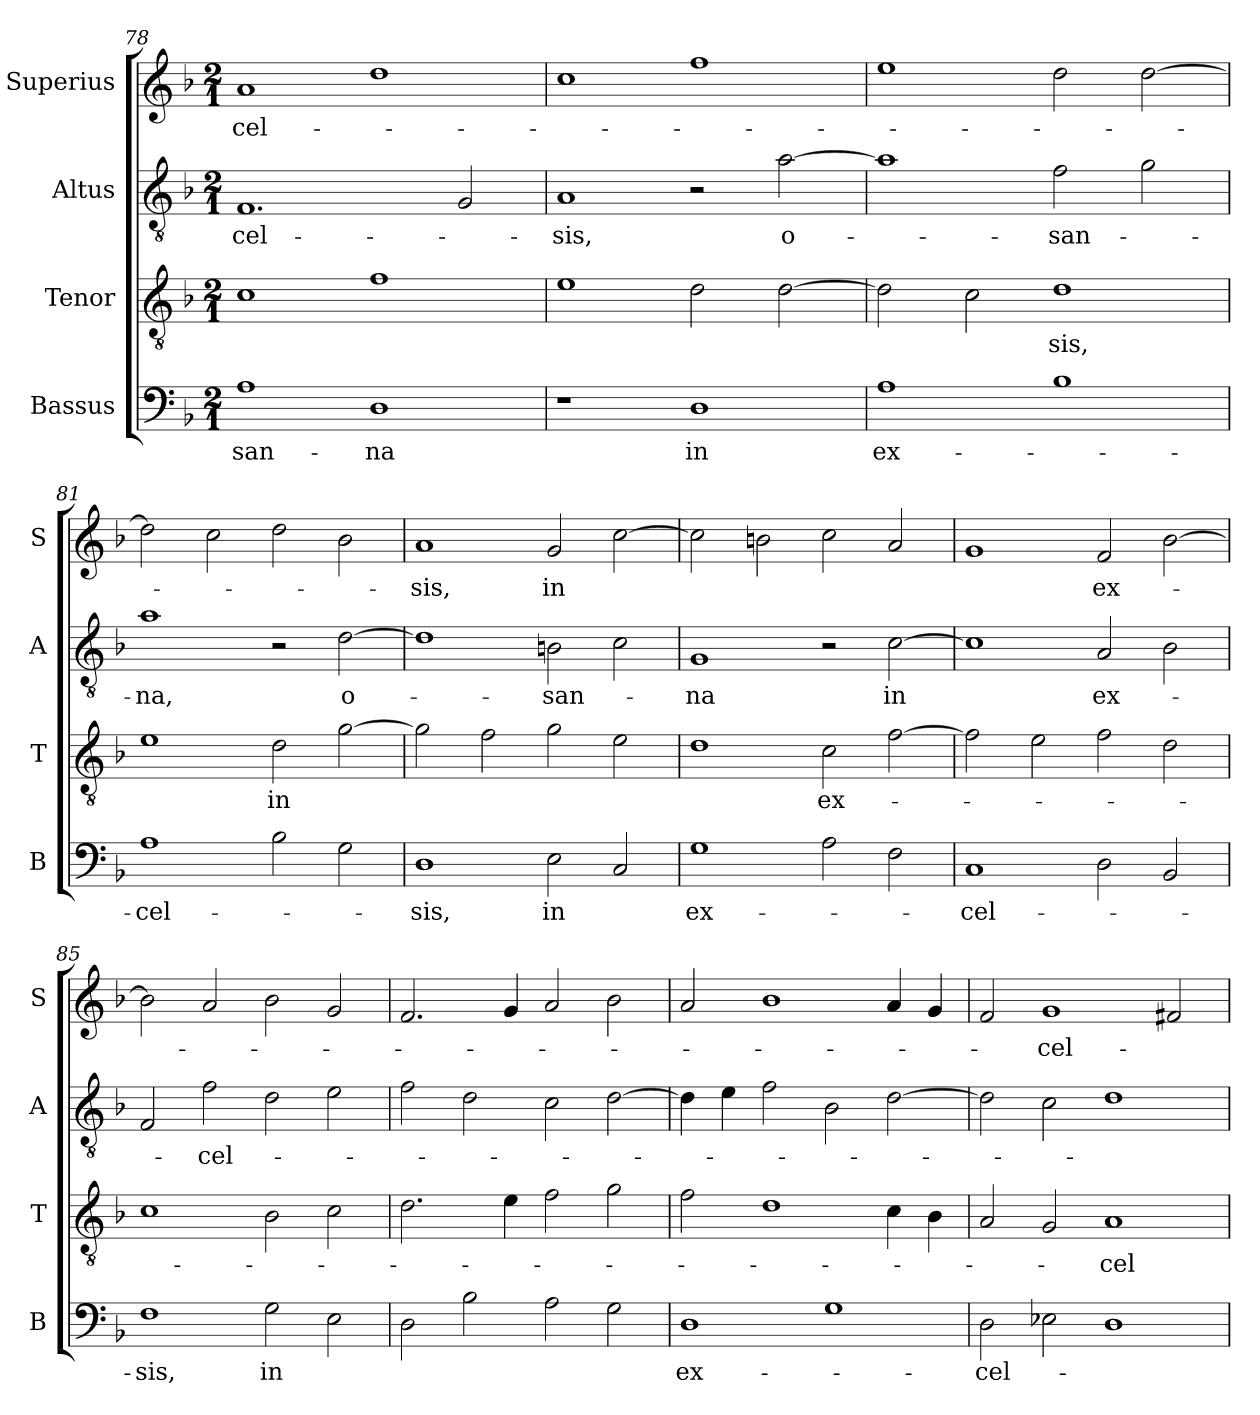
**kern	**text	**kern	**text	**kern	**text	**kern	**text
*part4	*part4	*part3	*part3	*part2	*part2	*part1	*part1
*staff4	*staff4	*staff3	*staff3	*staff2	*staff2	*staff1	*staff1
*I"Bassus	*	*I"Tenor	*	*I"Altus	*	*I"Superius	*
*I'B	*	*I'T	*	*I'A	*	*I'S	*
*clefF4	*	*clefGv2	*	*clefGv2	*	*clefG2	*
*k[b-]	*	*k[b-]	*	*k[b-]	*	*k[b-]	*
*M2/1	*	*M2/1	*	*M2/1	*	*M2/1	*
=78	=78	=78	=78	=78	=78	=78	=78
!	!LO:LY:i	!	!	!	!	!	!
1A	-san-	1c	.	1.F	-cel-	1a	-cel-
!	!LO:LY:i	!	!	!	!	!	!
1D	-na	1f	.	.	.	1dd	.
.	.	.	.	2G	.	.	.
=79	=79	=79	=79	=79	=79	=79	=79
1r	.	1e	.	1A	-sis,	1cc	.
1D	in	2d	.	2r	.	1ff	.
!	!	!	!	!	!LO:LY:i	!	!
.	.	[2d	.	[2a	o-	.	.
=80	=80	=80	=80	=80	=80	=80	=80
1A	ex-	2d]	.	1a]	.	1ee	.
.	.	2c	.	.	.	.	.
!	!	!	!LO:LY:i	!	!LO:LY:i	!	!
1B-	.	1d	-sis,	2f	-san-	2dd	.
.	.	.	.	2g	.	[2dd	.
=81	=81	=81	=81	=81	=81	=81	=81
!	!	!	!	!	!LO:LY:i	!	!
1A	-cel-	1e	.	1a	-na,	2dd]	.
.	.	.	.	.	.	2cc	.
2B-	.	2d	in	2r	.	2dd	.
!	!	!	!	!	!LO:LY:i	!	!
2G	.	[2g	.	[2d	o-	2b-	.
=82	=82	=82	=82	=82	=82	=82	=82
!	!LO:LY:i	!	!	!	!	!	!LO:LY:i
1D	-sis,	2g]	.	1d]	.	1a	-sis,
.	.	2f	.	.	.	.	.
!	!LO:LY:i	!	!	!	!LO:LY:i	!	!LO:LY:i
2E	in	2g	.	2Bni	-san-	2g	in
2C	.	2e	.	2c	.	[2cc	.
=83	=83	=83	=83	=83	=83	=83	=83
!	!LO:LY:i	!	!	!	!LO:LY:i	!	!
1G	ex-	1d	.	1G	-na	2cc]	.
.	.	.	.	.	.	2bni	.
2A	.	2c	ex-	2r	.	2cc	.
2F	.	[2f	.	[2c	in	2a	.
=84	=84	=84	=84	=84	=84	=84	=84
!	!LO:LY:i	!	!	!	!	!	!
1C	-cel-	2f]	.	1c]	.	1g	.
.	.	2e	.	.	.	.	.
!	!	!	!	!	!	!	!LO:LY:i
2D	.	2f	.	2A	ex-	2f	ex-
2BB-	.	2d	.	2B-	.	[2b-	.
=85	=85	=85	=85	=85	=85	=85	=85
!	!LO:LY:i	!	!	!	!	!	!
1F	-sis,	1c	.	2F	.	2b-]	.
.	.	.	.	2f	-cel-	2a	.
!	!LO:LY:i	!	!	!	!	!	!
2G	in	2B-	.	2d	.	2b-	.
2E	.	2c	.	2e	.	2g	.
=86	=86	=86	=86	=86	=86	=86	=86
2D	.	2.d	.	2f	.	2.f	.
2B-	.	.	.	2d	.	.	.
.	.	4e	.	.	.	4g	.
2A	.	2f	.	2c	.	2a	.
2G	.	2g	.	[2d	.	2b-	.
=87	=87	=87	=87	=87	=87	=87	=87
!	!LO:LY:i	!	!	!	!	!	!
1D	ex-	2f	.	4d]	.	2a	.
.	.	.	.	4e	.	.	.
.	.	1d	.	2f	.	1b-	.
1G	.	.	.	2B-	.	.	.
.	.	4c	.	[2d	.	4a	.
.	.	4B-	.	.	.	4g	.
=88	=88	=88	=88	=88	=88	=88	=88
!	!LO:LY:i	!	!	!	!	!	!
2D	-cel-	2A	.	2d]	.	2f	.
!	!	!	!	!	!	!	!LO:LY:i
2E-i	.	2G	.	2c	.	1g	-cel-
1D	.	1A	-cel-	1d	.	.	.
.	.	.	.	.	.	2f#X	.
=	=	=	=	=	=	=	=
*-	*-	*-	*-	*-	*-	*-	*-
